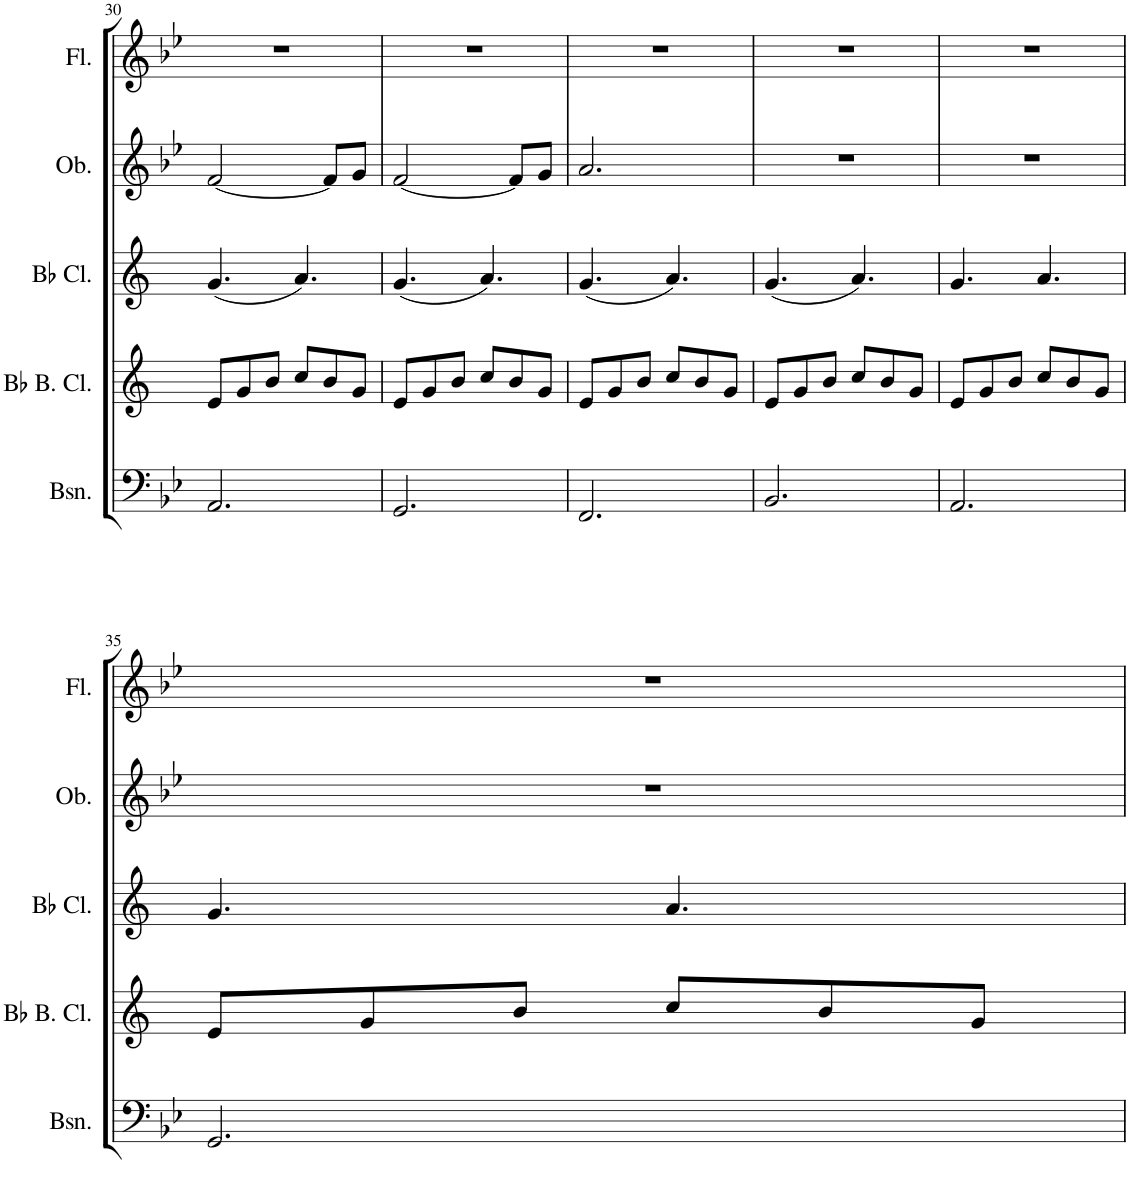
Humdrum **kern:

**kern	**kern	**kern	**kern	**kern
*part5	*part4	*part3	*part2	*part1
*staff5	*staff4	*staff3	*staff2	*staff1
*I"Bassoon	*I"Bb Bass Clarinet	*I"Bb Clarinet	*I"Oboe	*I"Flute
*I'Bsn.	*I'Bb B. Cl.	*I'Bb Cl.	*I'Ob.	*I'Fl.
!!LO:PB:g=z
*clefF4	*clefG2	*clefG2	*clefG2	*clefG2
*	*Trd8c14	*Trd1c2	*	*
*k[b-e-]	*k[]	*k[]	*k[b-e-]	*k[b-e-]
*M6/8	*M6/8	*M6/8	*M6/8	*M6/8
=30	=30	=30	=30	=30
2.AA/	8e/L	(<4.g/	[2f/	2.r
.	8g/	.	.	.
.	8b/J	.	.	.
.	8cc/L	4.a/)	.	.
.	8b/	.	8f/L]	.
.	8g/J	.	8g/J	.
=31	=31	=31	=31	=31
2.GG/	8e/L	(<4.g/	[2f/	2.r
.	8g/	.	.	.
.	8b/J	.	.	.
.	8cc/L	4.a/)	.	.
.	8b/	.	8f/L]	.
.	8g/J	.	8g/J	.
=32	=32	=32	=32	=32
2.FF/	8e/L	(<4.g/	2.a/	2.r
.	8g/	.	.	.
.	8b/J	.	.	.
.	8cc/L	4.a/)	.	.
.	8b/	.	.	.
.	8g/J	.	.	.
=33	=33	=33	=33	=33
2.BB-/	8e/L	(<4.g/	2.r	2.r
.	8g/	.	.	.
.	8b/J	.	.	.
.	8cc/L	4.a/)	.	.
.	8b/	.	.	.
.	8g/J	.	.	.
=34	=34	=34	=34	=34
2.AA/	8e/L	4.g/	2.r	2.r
.	8g/	.	.	.
.	8b/J	.	.	.
.	8cc/L	4.a/	.	.
.	8b/	.	.	.
.	8g/J	.	.	.
!!LO:LB:g=z
=35	=35	=35	=35	=35
2.GG/	8e/L	4.g/	2.r	2.r
.	8g/	.	.	.
.	8b/J	.	.	.
.	8cc/L	4.a/	.	.
.	8b/	.	.	.
.	8g/J	.	.	.
=	=	=	=	=
*-	*-	*-	*-	*-
